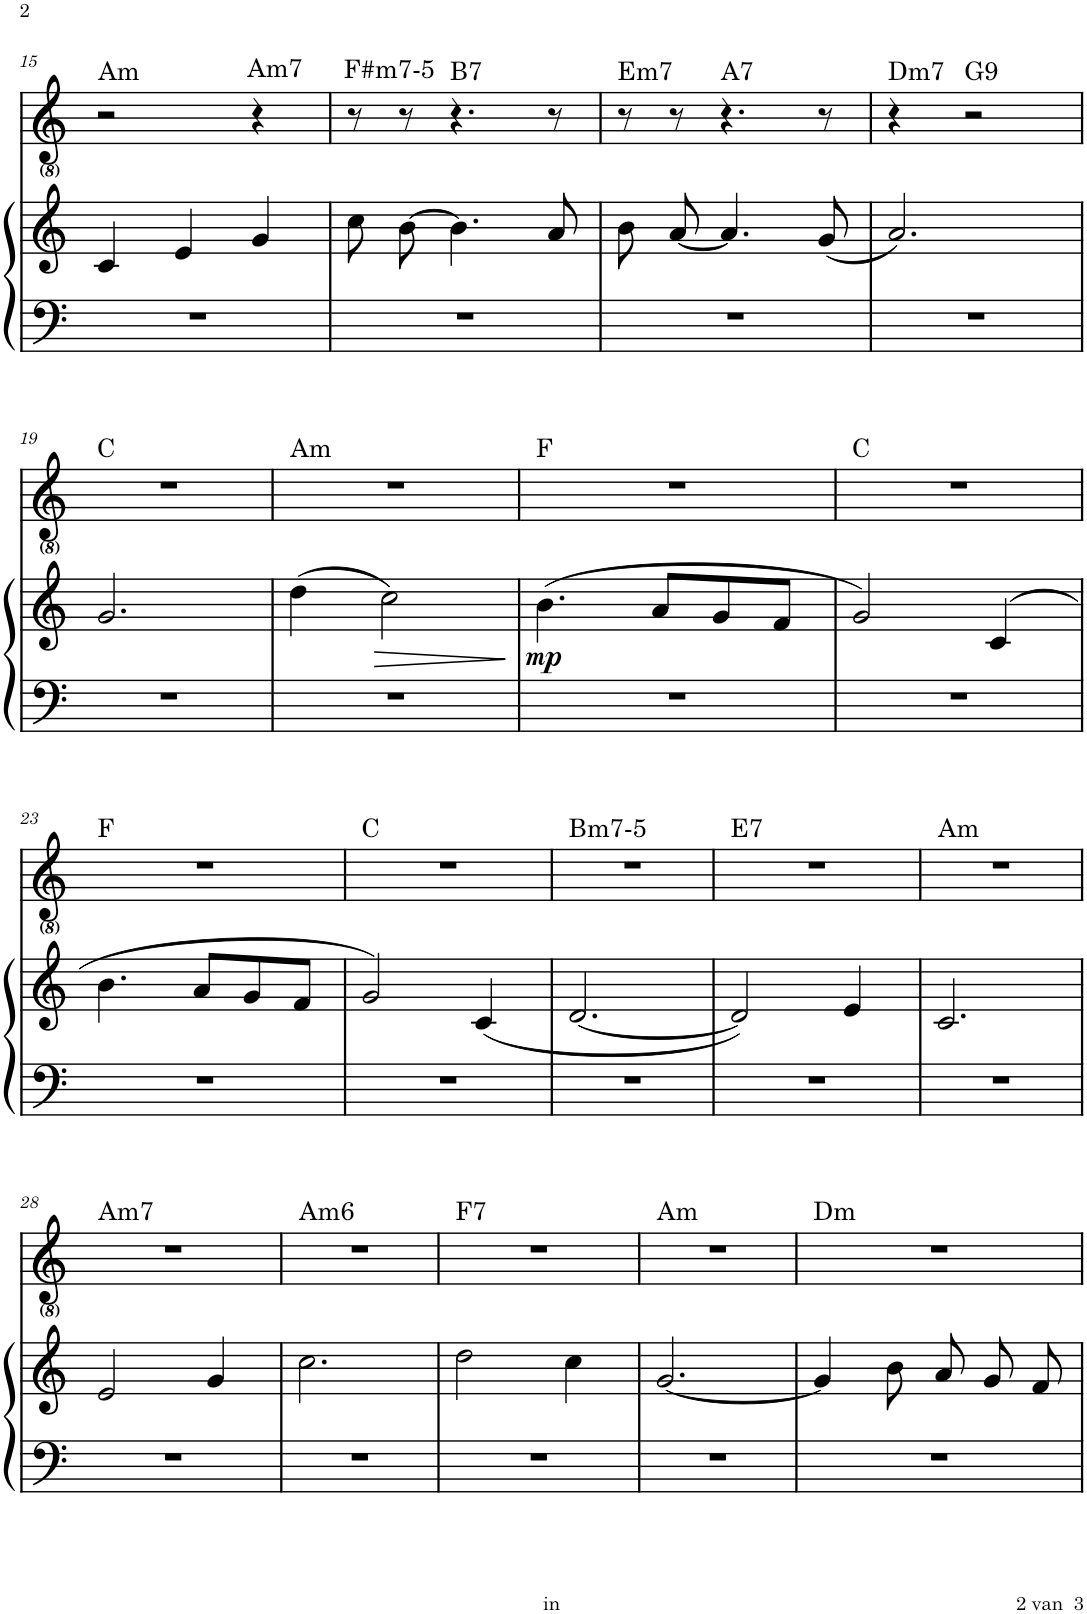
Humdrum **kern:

**kern	**kern	**dynam	**kern
*part2	*part2	*part2	*part1
*staff3	*staff2	*staff2/3	*staff1
*I"Piano	*	*	*I"Voice
*I'Pno	*	*	*
!!LO:PB:g=z
*clefF4	*clefG2	*	*clefG2
*k[]	*k[]	*	*k[]
*M3/4	*M3/4	*	*M3/4
=15	=15	=15	=15
!	!	!	!LO:TX:a:t=Am
2.r	4c/	.	2r
.	4e/	.	.
!	!	!	!LO:TX:a:t=Am7
.	4g/	.	4r
=16	=16	=16	=16
!	!	!	!LO:TX:a:t=F#m7-5
2.r	8cc\	.	8r
.	[8b\	.	8r
!	!	!	!LO:TX:a:t=B7
.	4.b\]	.	4.r
.	8a/	.	8r
=17	=17	=17	=17
!	!	!	!LO:TX:a:t=Em7
2.r	8b\	.	8r
.	[8a/	.	8r
!	!	!	!LO:TX:a:t=A7
.	4.a/]	.	4.r
.	(8g/	.	8r
=18	=18	=18	=18
!	!	!	!LO:TX:a:t=Dm7
2.r	2.a/)	.	4r
!	!	!	!LO:TX:a:t=G9
.	.	.	2r
!!LO:LB:g=z
=19	=19	=19	=19
!	!	!	!LO:TX:a:t=C
2.r	2.g/	.	2.r
=20	=20	=20	=20
!	!	!	!LO:TX:a:t=Am
2.r	(4dd\	.	2.r
!	!	!LO:HP:b	!
.	2cc\)	>	.
.	.	]	.
=21	=21	=21	=21
!	!	!	!LO:TX:a:t=F
!	!	!LO:DY:b	!
2.r	(4.b\	mp	2.r
.	8a/L	.	.
.	8g/	.	.
.	8f/J	.	.
=22	=22	=22	=22
!	!	!	!LO:TX:a:t=C
2.r	2g/)	.	2.r
.	(4c/	.	.
!!LO:LB:g=z
=23	=23	=23	=23
!	!	!	!LO:TX:a:t=F
2.r	4.b\	.	2.r
.	8a/L	.	.
.	8g/	.	.
.	8f/J	.	.
=24	=24	=24	=24
!	!	!	!LO:TX:a:t=C
2.r	2g/)	.	2.r
.	(4c/	.	.
=25	=25	=25	=25
!	!	!	!LO:TX:a:t=Bm7-5
2.r	[2.d/	.	2.r
=26	=26	=26	=26
!	!	!	!LO:TX:a:t=E7
2.r	2d/])	.	2.r
.	4e/	.	.
=27	=27	=27	=27
!	!	!	!LO:TX:a:t=Am
2.r	2.c/	.	2.r
!!LO:LB:g=z
=28	=28	=28	=28
!	!	!	!LO:TX:a:t=Am7
2.r	2e/	.	2.r
.	4g/	.	.
=29	=29	=29	=29
!	!	!	!LO:TX:a:t=Am6
2.r	2.cc\	.	2.r
=30	=30	=30	=30
!	!	!	!LO:TX:a:t=F7
2.r	2dd\	.	2.r
.	4cc\	.	.
=31	=31	=31	=31
!	!	!	!LO:TX:a:t=Am
2.r	[2.g/	.	2.r
=32	=32	=32	=32
!	!	!	!LO:TX:a:t=Dm
2.r	4g/]	.	2.r
.	8b\	.	.
.	8a/	.	.
.	8g/	.	.
.	8f/	.	.
=	=	=	=
*-	*-	*-	*-
